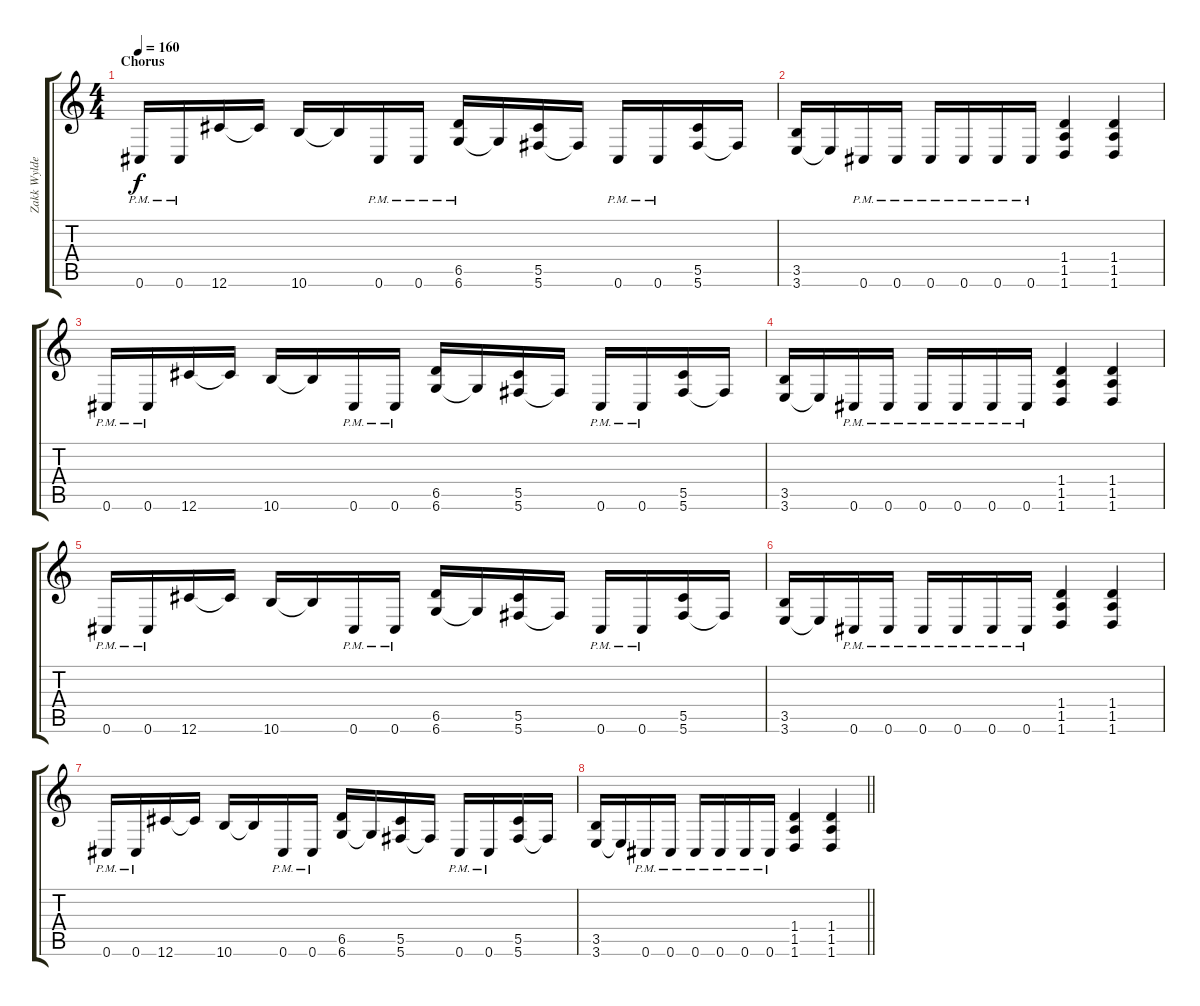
\track ("Zakk Wylde" "Zakk Wylde") {instrument distortionguitar}
\staff {score tabs}
\tuning (Eb4 Bb3 Gb3 Db3 Ab2 Db2) {hide}
\ts (4 4)
\section ("" "Chorus")
\tempo 160
\clef g2
\ks c
0.6{pm}.16{dy f} 0.6{pm}.16 12.6.16 12.6{t}.16 10.6.16 10.6{t}.16 0.6{pm}.16 0.6{pm}.16 (6.5{pm} 6.6{pm}).16 6.6{t}.16 (5.5 5.6).16 5.6{t}.16 0.6{pm}.16 0.6{pm}.16 (5.5 5.6).16 5.6{t}.16 |
(3.5 3.6).16 3.6{t}.16 0.6{pm}.16 0.6{pm}.16 0.6{pm}.16 0.6{pm}.16 0.6{pm}.16 0.6{pm}.16 (1.4 1.5 1.6).4 (1.4 1.5 1.6).4 |
0.6{pm}.16 0.6{pm}.16 12.6.16 12.6{t}.16 10.6.16 10.6{t}.16 0.6{pm}.16 0.6{pm}.16 (6.5 6.6).16 6.6{t}.16 (5.5 5.6).16 5.6{t}.16 0.6{pm}.16 0.6{pm}.16 (5.5 5.6).16 5.6{t}.16 |
(3.5 3.6).16 3.6{t}.16 0.6{pm}.16 0.6{pm}.16 0.6{pm}.16 0.6{pm}.16 0.6{pm}.16 0.6{pm}.16 (1.4 1.5 1.6).4 (1.4 1.5 1.6).4 |
0.6{pm}.16 0.6{pm}.16 12.6.16 12.6{t}.16 10.6.16 10.6{t}.16 0.6{pm}.16 0.6{pm}.16 (6.5 6.6).16 6.6{t}.16 (5.5 5.6).16 5.6{t}.16 0.6{pm}.16 0.6{pm}.16 (5.5 5.6).16 5.6{t}.16 |
(3.5 3.6).16 3.6{t}.16 0.6{pm}.16 0.6{pm}.16 0.6{pm}.16 0.6{pm}.16 0.6{pm}.16 0.6{pm}.16 (1.4 1.5 1.6).4 (1.4 1.5 1.6).4 |
0.6{pm}.16 0.6{pm}.16 12.6.16 12.6{t}.16 10.6.16 10.6{t}.16 0.6{pm}.16 0.6{pm}.16 (6.5 6.6).16 6.6{t}.16 (5.5 5.6).16 5.6{t}.16 0.6{pm}.16 0.6{pm}.16 (5.5 5.6).16 5.6{t}.16 |
\barLineRight lightlight
(3.5 3.6).16 3.6{t}.16 0.6{pm}.16 0.6{pm}.16 0.6{pm}.16 0.6{pm}.16 0.6{pm}.16 0.6{pm}.16 (1.4 1.5 1.6).4 (1.4 1.5 1.6).4
